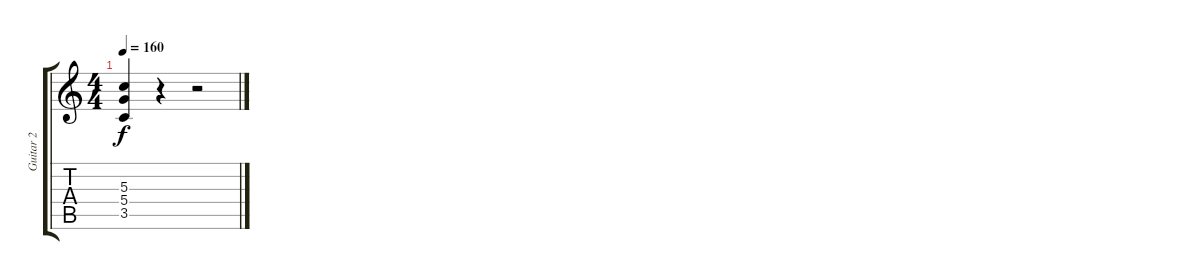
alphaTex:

\track ("Guitar 2" "Guitar 2") {instrument overdrivenguitar}
\staff {score tabs}
\tuning (E4 B3 G3 D3 A2 E2) {hide}
\ts (4 4)
\tempo 160
\clef g2
\ks c
(5.3 5.4 3.5).4{dy f} r.4 r.2
